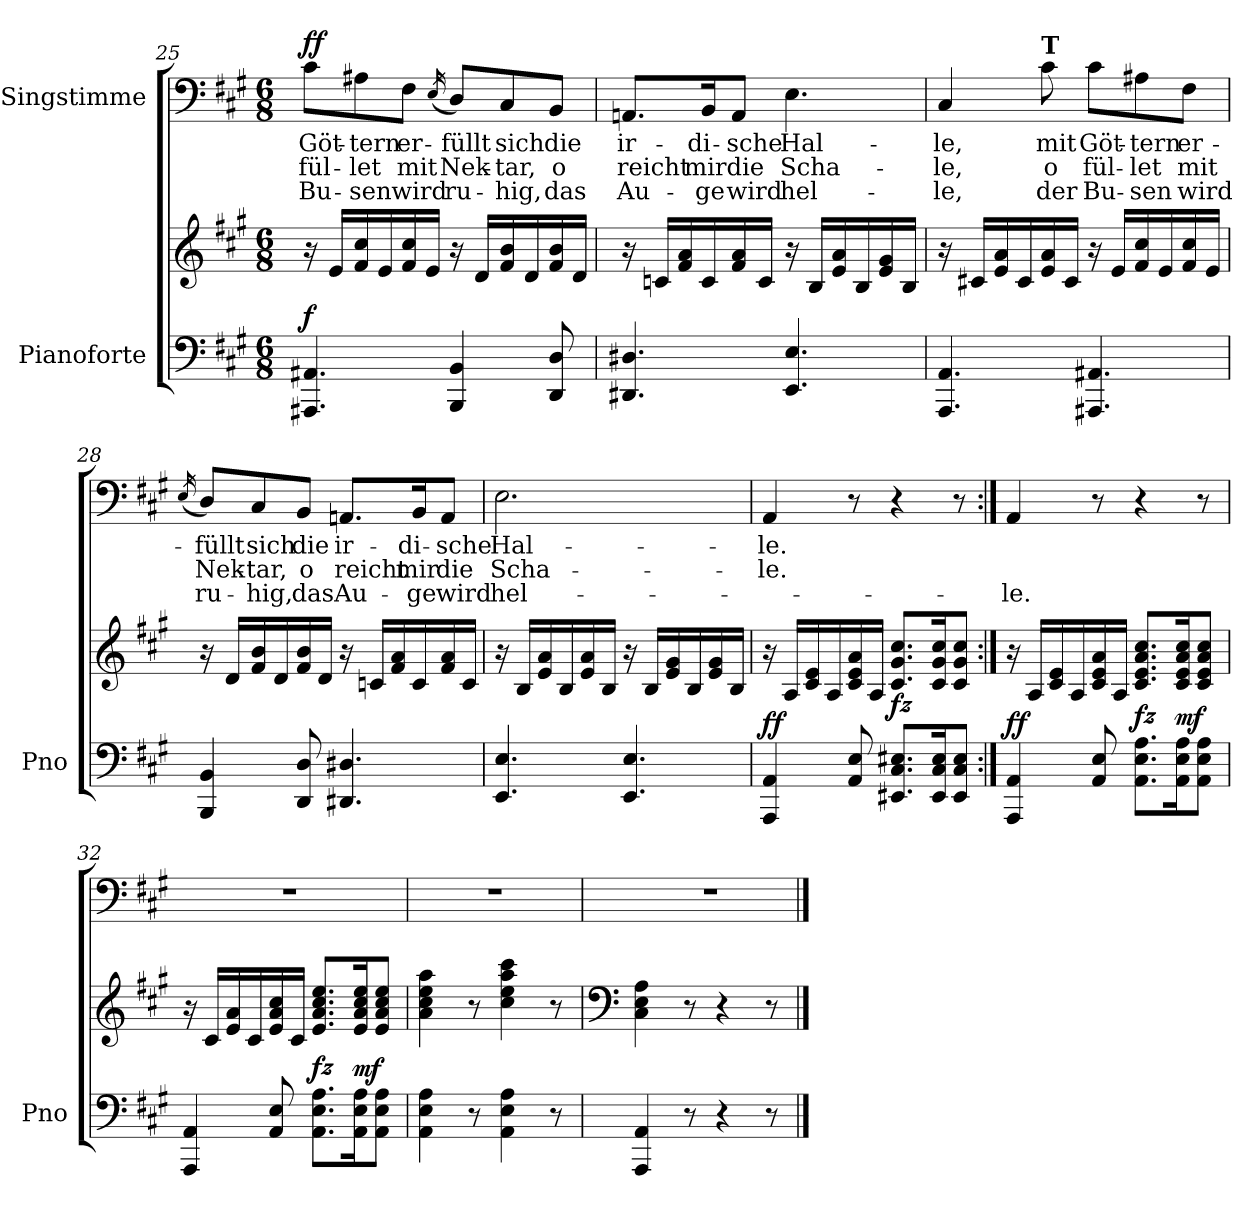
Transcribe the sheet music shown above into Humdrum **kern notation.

**kern	**kern	**dynam	**kern	**text	**text	**text	**dynam
*part2	*part2	*part2	*part1	*part1	*part1	*part1	*part1
*staff3	*staff2	*staff2/3	*staff1	*staff1	*staff1	*staff1	*staff1
*I"Pianoforte	*	*	*I"Singstimme	*	*	*	*
*I'Pno	*	*	*	*	*	*	*
!!LO:LB:g=z
*clefF4	*clefG2	*	*clefF4	*	*	*	*
*k[f#c#g#]	*k[f#c#g#]	*	*k[f#c#g#]	*	*	*	*
*M6/8	*M6/8	*	*M6/8	*	*	*	*
=25	=25	=25	=25	=25	=25	=25	=25
!	!	!LO:DY:a=2	!	!LO:LY:b	!LO:LY:b	!LO:LY:b	!LO:DY:a
4.AAA#X/ 4.AA#X/	16r	f	8c#\L	Göt-	fül-	Bu-	ff
.	16e/LL	.	.	.	.	.	.
!	!	!	!	!LO:LY:b	!LO:LY:b	!LO:LY:b	!
.	16f#/ 16cc#/	.	8A#X\	-tern	-let	-sen	.
.	16e/	.	.	.	.	.	.
!	!	!	!	!LO:LY:b	!LO:LY:b	!LO:LY:b	!
.	16f#/ 16cc#/	.	8F#\J	er-	mit	wird	.
.	16e/JJ	.	.	.	.	.	.
.	.	.	(16qE/	.	.	.	.
!	!	!	!	!LO:LY:b	!LO:LY:b	!LO:LY:b	!
4BBB/ 4BB/	16r	.	8D/L)	-füllt	Nek-	ru-	.
.	16d/LL	.	.	.	.	.	.
!	!	!	!	!LO:LY:b	!LO:LY:b	!LO:LY:b	!
.	16f#/ 16b/	.	8C#/	sich	-tar,	-hig,	.
.	16d/	.	.	.	.	.	.
!	!	!	!	!LO:LY:b	!LO:LY:b	!LO:LY:b	!
8DD/ 8D/	16f#/ 16b/	.	8BB/J	die	o	das	.
.	16d/JJ	.	.	.	.	.	.
=26	=26	=26	=26	=26	=26	=26	=26
!	!	!	!	!LO:LY:b	!LO:LY:b	!LO:LY:b	!
4.DD#X/ 4.D#X/	16r	.	8.AAn/L	ir-	reicht	Au-	.
.	16cn/LL	.	.	.	.	.	.
.	16f#/ 16a/	.	.	.	.	.	.
!	!	!	!	!LO:LY:b	!LO:LY:b	!LO:LY:b	!
.	16c/	.	16BB/K	-di-	mir	-ge	.
!	!	!	!	!LO:LY:b	!LO:LY:b	!LO:LY:b	!
.	16f#/ 16a/	.	8AA/J	-sche	die	wird	.
.	16c/JJ	.	.	.	.	.	.
!	!	!	!	!LO:LY:b	!LO:LY:b	!LO:LY:b	!
4.EE/ 4.E/	16r	.	4.E\	Hal-	Scha-	hel-	.
.	16B/LL	.	.	.	.	.	.
.	16e/ 16a/	.	.	.	.	.	.
.	16B/	.	.	.	.	.	.
.	16e/ 16g#/	.	.	.	.	.	.
.	16B/JJ	.	.	.	.	.	.
=27	=27	=27	=27	=27	=27	=27	=27
!	!	!	!	!LO:LY:b	!LO:LY:b	!LO:LY:b	!
4.AAA/ 4.AA/	16r	.	4C#/	-le,	-le,	-le,	.
.	16c#X/LL	.	.	.	.	.	.
.	16e/ 16a/	.	.	.	.	.	.
.	16c#/	.	.	.	.	.	.
!	!	!	!LO:TX:a:B:t=T	!	!	!	!
!	!	!	!	!LO:LY:b	!LO:LY:b	!LO:LY:b	!
.	16e/ 16a/	.	8c#\	mit	o	der	.
.	16c#/JJ	.	.	.	.	.	.
!	!	!	!	!LO:LY:b	!LO:LY:b	!LO:LY:b	!
4.AAA#X/ 4.AA#X/	16r	.	8c#\L	Göt-	fül-	Bu-	.
.	16e/LL	.	.	.	.	.	.
!	!	!	!	!LO:LY:b	!LO:LY:b	!LO:LY:b	!
.	16f#/ 16cc#/	.	8A#X\	-tern	-let	-sen	.
.	16e/	.	.	.	.	.	.
!	!	!	!	!LO:LY:b	!LO:LY:b	!LO:LY:b	!
.	16f#/ 16cc#/	.	8F#\J	er-	mit	wird	.
.	16e/JJ	.	.	.	.	.	.
=28	=28	=28	=28	=28	=28	=28	=28
.	.	.	(16qE/	.	.	.	.
!	!	!	!	!LO:LY:b	!LO:LY:b	!LO:LY:b	!
4BBB/ 4BB/	16r	.	8D/L)	-füllt	Nek-	ru-	.
.	16d/LL	.	.	.	.	.	.
!	!	!	!	!LO:LY:b	!LO:LY:b	!LO:LY:b	!
.	16f#/ 16b/	.	8C#/	sich	-tar,	-hig,	.
.	16d/	.	.	.	.	.	.
!	!	!	!	!LO:LY:b	!LO:LY:b	!LO:LY:b	!
8DD/ 8D/	16f#/ 16b/	.	8BB/J	die	o	das	.
.	16d/JJ	.	.	.	.	.	.
!	!	!	!	!LO:LY:b	!LO:LY:b	!LO:LY:b	!
4.DD#X/ 4.D#X/	16r	.	8.AAn/L	ir-	reicht	Au-	.
.	16cn/LL	.	.	.	.	.	.
.	16f#/ 16a/	.	.	.	.	.	.
!	!	!	!	!LO:LY:b	!LO:LY:b	!LO:LY:b	!
.	16c/	.	16BB/K	-di-	mir	-ge	.
!	!	!	!	!LO:LY:b	!LO:LY:b	!LO:LY:b	!
.	16f#/ 16a/	.	8AA/J	-sche	die	wird	.
.	16c/JJ	.	.	.	.	.	.
!!LO:LB:g=z
=29	=29	=29	=29	=29	=29	=29	=29
!	!	!	!	!LO:LY:b	!LO:LY:b	!LO:LY:b	!
4.EE/ 4.E/	16r	.	2.E\	Hal-	Scha-	hel-	.
.	16B/LL	.	.	.	.	.	.
.	16e/ 16a/	.	.	.	.	.	.
.	16B/	.	.	.	.	.	.
.	16e/ 16a/	.	.	.	.	.	.
.	16B/JJ	.	.	.	.	.	.
4.EE/ 4.E/	16r	.	.	.	.	.	.
.	16B/LL	.	.	.	.	.	.
.	16e/ 16g#/	.	.	.	.	.	.
.	16B/	.	.	.	.	.	.
.	16e/ 16g#/	.	.	.	.	.	.
.	16B/JJ	.	.	.	.	.	.
=30	=30	=30	=30	=30	=30	=30	=30
!	!	!LO:DY:a=2	!	!LO:LY:b	!LO:LY:b	!	!
4AAA/ 4AA/	16r	ff	4AA/	-le.	-le.	.	.
.	16A/LL	.	.	.	.	.	.
.	16c#/ 16e/	.	.	.	.	.	.
.	16A/	.	.	.	.	.	.
8AA/ 8E/	16c#/ 16e/ 16a/	.	8r	.	.	.	.
.	16A/JJ	.	.	.	.	.	.
!	!	!LO:DY:a=2	!	!	!	!	!
8.EE#X/ 8.C#/ 8.E#X/L	8.c#/ 8.g#/ 8.cc#/L	fz	4r	.	.	.	.
16EE#/ 16C#/ 16E#/K	16c#/ 16g#/ 16cc#/K	.	.	.	.	.	.
8EE#/ 8C#/ 8E#/J	8c#/ 8g#/ 8cc#/J	.	8r	.	.	.	.
=31:|!	=31:|!	=31:|!	=31:|!	=31:|!	=31:|!	=31:|!	=31:|!
!	!	!LO:DY:a=2	!	!	!	!LO:LY:b	!
4AAA/ 4AA/	16r	ff	4AA/	.	.	-le.	.
.	16A/LL	.	.	.	.	.	.
.	16c#/ 16e/	.	.	.	.	.	.
.	16A/	.	.	.	.	.	.
8AA/ 8E/	16c#/ 16e/ 16a/	.	8r	.	.	.	.
.	16A/JJ	.	.	.	.	.	.
!	!	!LO:DY:a=2	!	!	!	!	!
8.AA\ 8.E\ 8.A\L	8.c#/ 8.e/ 8.a/ 8.cc#/L	fz	4r	.	.	.	.
!	!	!LO:DY:a=2	!	!	!	!	!
16AA\ 16E\ 16A\K	16c#/ 16e/ 16a/ 16cc#/K	mf	.	.	.	.	.
8AA\ 8E\ 8A\J	8c#/ 8e/ 8a/ 8cc#/J	.	8r	.	.	.	.
=32	=32	=32	=32	=32	=32	=32	=32
4AAA/ 4AA/	16r	.	2.r	.	.	.	.
.	16c#/LL	.	.	.	.	.	.
.	16e/ 16a/	.	.	.	.	.	.
.	16c#/	.	.	.	.	.	.
8AA/ 8E/	16e/ 16a/ 16cc#/	.	.	.	.	.	.
.	16c#/JJ	.	.	.	.	.	.
!	!	!LO:DY:a=2	!	!	!	!	!
8.AA\ 8.E\ 8.A\L	8.e/ 8.a/ 8.cc#/ 8.ee/L	fz	.	.	.	.	.
!	!	!LO:DY:a=2	!	!	!	!	!
16AA\ 16E\ 16A\K	16e/ 16a/ 16cc#/ 16ee/K	mf	.	.	.	.	.
8AA\ 8E\ 8A\J	8e/ 8a/ 8cc#/ 8ee/J	.	.	.	.	.	.
=33	=33	=33	=33	=33	=33	=33	=33
4AA\ 4E\ 4A\	4a\ 4cc#\ 4ee\ 4aa\	.	2.r	.	.	.	.
8r	8r	.	.	.	.	.	.
4AA\ 4E\ 4A\	4cc#\ 4ee\ 4aa\ 4ccc#\	.	.	.	.	.	.
8r	8r	.	.	.	.	.	.
=34	=34	=34	=34	=34	=34	=34	=34
*	*clefF4	*	*	*	*	*	*
4AAA/ 4AA/	4C#\ 4E\ 4A\	.	2.r	.	.	.	.
8r	8r	.	.	.	.	.	.
4r	4r	.	.	.	.	.	.
8r	8r	.	.	.	.	.	.
==	==	==	==	==	==	==	==
*-	*-	*-	*-	*-	*-	*-	*-
